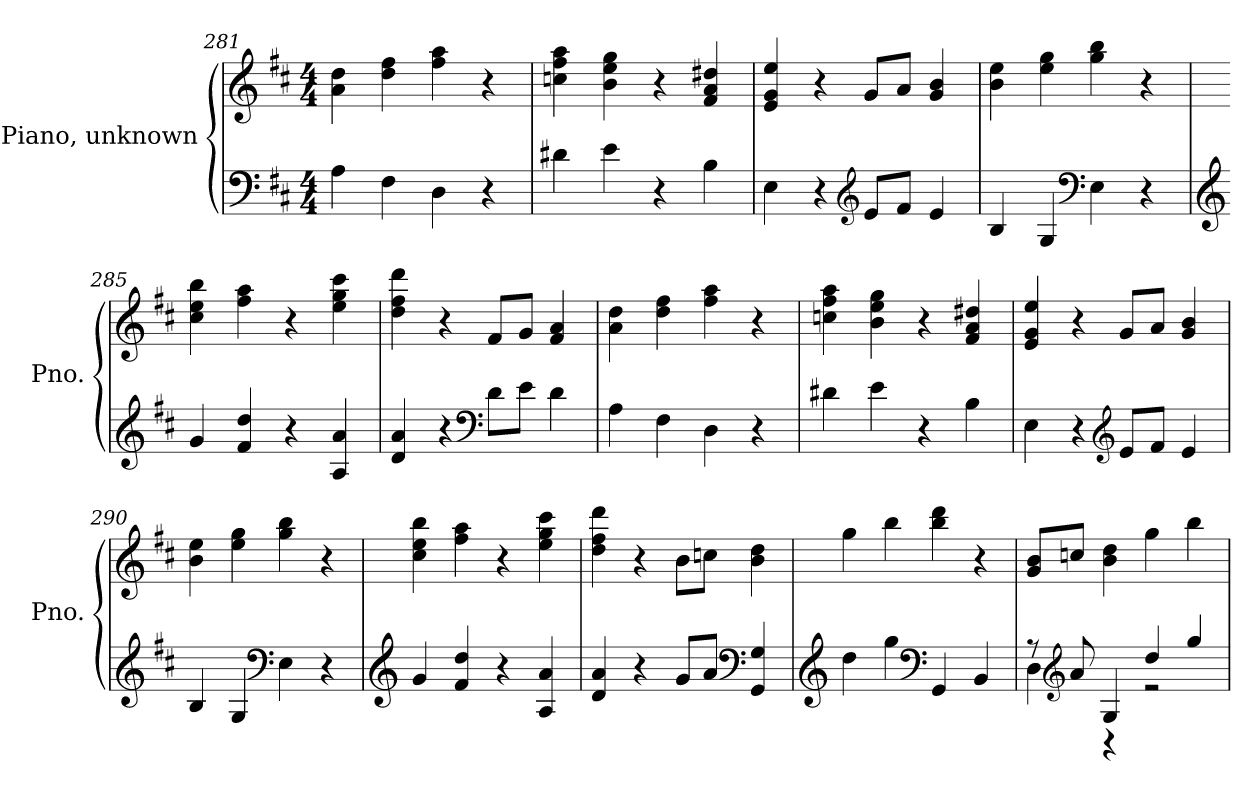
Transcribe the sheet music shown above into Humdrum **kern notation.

**kern	**kern
*part1	*part1
*staff2	*staff1
*I"Piano, unknown	*
*I'Pno.	*
*clefF4	*clefG2
*k[f#c#]	*k[f#c#]
*M4/4	*M4/4
=281	=281
4A\	4a\ 4dd\
4F#\	4dd\ 4ff#\
4D\	4ff#\ 4aa\
4r	4r
=282	=282
4d#X\	4ccn\ 4ff#\ 4aa\
4e\	4b\ 4ee\ 4gg\
4r	4r
4B\	4f#/ 4a/ 4dd#X/
=283	=283
4E\	4e/ 4g/ 4ee/
4r	4r
*clefG2	*
8e/L	8g/L
8f#/J	8a/J
4e/	4g/ 4b/
=284	=284
4B/	4b\ 4ee\
4G/	4ee\ 4gg\
*clefF4	*
4E\	4gg\ 4bb\
4r	4r
!!LO:LB:g=z
=285	=285
*clefG2	*
4g/	4cc#\ 4ee\ 4bb\
4f#/ 4dd/	4ff#\ 4aa\
4r	4r
4A/ 4a/	4ee\ 4gg\ 4ccc#\
=286	=286
4d/ 4a/	4dd\ 4ff#\ 4ddd\
4r	4r
*clefF4	*
8d\L	8f#/L
8e\J	8g/J
4d\	4f#/ 4a/
=287	=287
4A\	4a\ 4dd\
4F#\	4dd\ 4ff#\
4D\	4ff#\ 4aa\
4r	4r
=288	=288
4d#X\	4ccn\ 4ff#\ 4aa\
4e\	4b\ 4ee\ 4gg\
4r	4r
4B\	4f#/ 4a/ 4dd#X/
=289	=289
4E\	4e/ 4g/ 4ee/
4r	4r
*clefG2	*
8e/L	8g/L
8f#/J	8a/J
4e/	4g/ 4b/
=290	=290
4B/	4b\ 4ee\
4G/	4ee\ 4gg\
*clefF4	*
4E\	4gg\ 4bb\
4r	4r
!!LO:LB:g=z
=291	=291
*clefG2	*
4g/	4cc#\ 4ee\ 4bb\
4f#/ 4dd/	4ff#\ 4aa\
4r	4r
4A/ 4a/	4ee\ 4gg\ 4ccc#\
=292	=292
4d/ 4a/	4dd\ 4ff#\ 4ddd\
4r	4r
8g/L	8b\L
8a/J	8ccn\J
*clefF4	*
4GG/ 4G/	4b\ 4dd\
=293	=293
*clefG2	*
4dd\	4gg\
4gg\	4bb\
*clefF4	*
4GG/	4bb\ 4ddd\
4BB/	4r
=294	=294
*^	*
8r	4D\	8g/ 8b/L
*clefG2	*	*
8a/	.	8ccn/J
4G/	4r	4b\ 4dd\
4dd/	2r	4gg\
4gg/	.	4bb\
*v	*v	*
=	=
*-	*-
